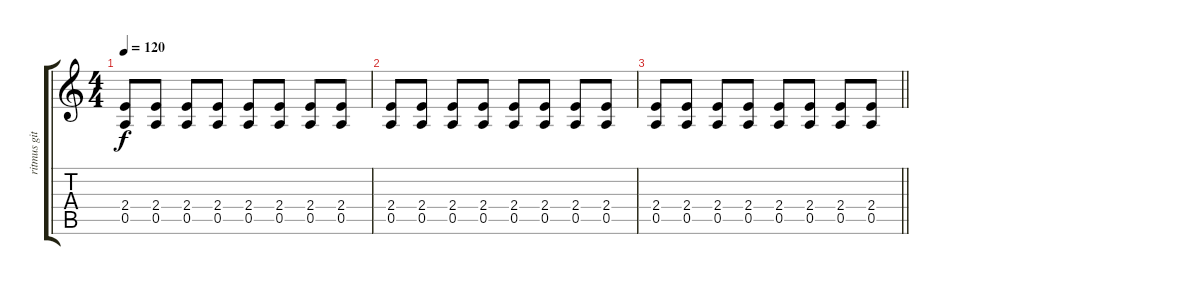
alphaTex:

\track ("ritmus gitar" "ritmus git") {instrument distortionguitar}
\staff {score tabs}
\tuning (E4 B3 G3 D3 A2 E2) {hide}
\ts (4 4)
\tempo 120
\clef g2
\ks c
(2.4 0.5).8{dy f volume 0} (2.4 0.5).8 (2.4 0.5).8 (2.4 0.5).8 (2.4 0.5).8 (2.4 0.5).8 (2.4 0.5).8 (2.4 0.5).8 |
(2.4 0.5).8 (2.4 0.5).8 (2.4 0.5).8 (2.4 0.5).8 (2.4 0.5).8 (2.4 0.5).8 (2.4 0.5).8 (2.4 0.5).8 |
\barLineRight lightlight
(2.4 0.5).8 (2.4 0.5).8 (2.4 0.5).8 (2.4 0.5).8 (2.4 0.5).8 (2.4 0.5).8 (2.4 0.5).8 (2.4 0.5).8
